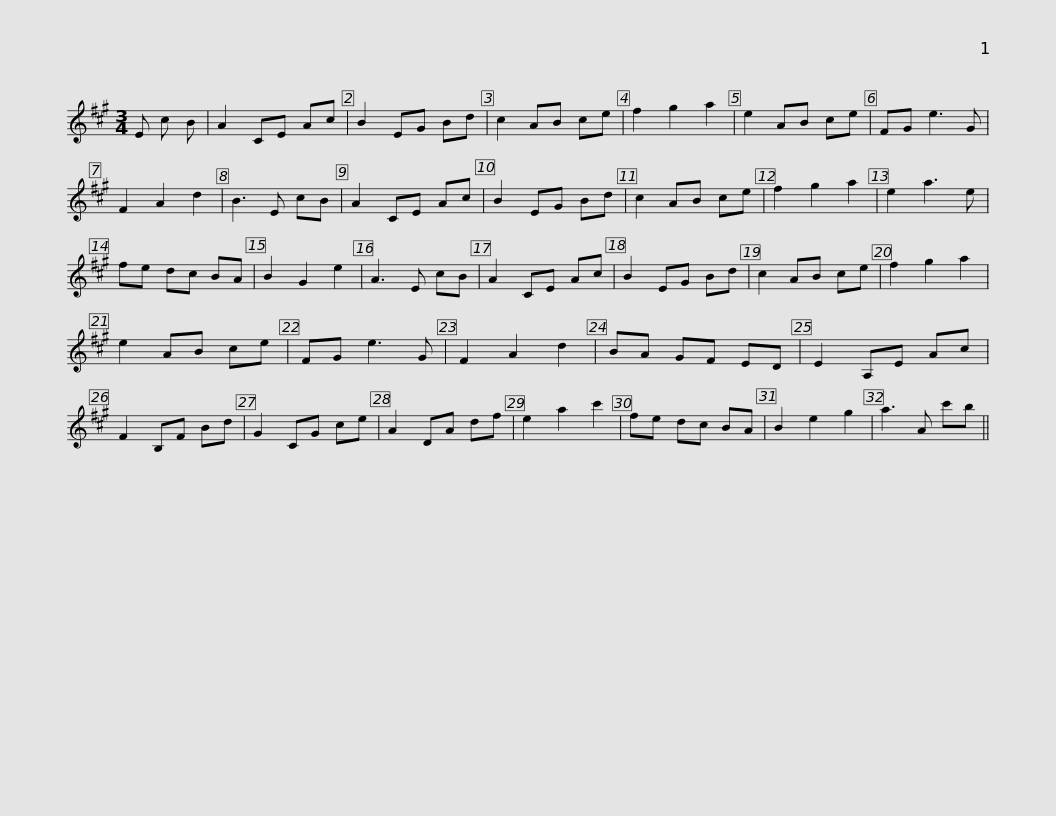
X:1
L:1/8
M:3/4
I:linebreak $
K:A
V:1 treble
V:1
 E c B | A2 CE Ac | B2 EG Bd | c2 AB ce | f2 g2 a2 | %5
 e2 AB ce | FG e3 G | F2 A2 d2 | B3 E cB |$ A2 CE Ac | %10
 B2 EG Bd | c2 AB ce | f2 g2 a2 | e2 a3 e | fe dc BA | %15
 B2 G2 e2 | A3 E cB | A2 CE Ac |$ B2 EG Bd | c2 AB ce | %20
 f2 g2 a2 | e2 AB ce | FG e3 G | F2 A2 d2 | BA GF ED | %25
 E2 A,E Ac | F2 B,F Bd |$ G2 CG ce | A2 DA df | e2 a2 c'2 | %30
 fe dc BA | B2 e2 g2 | a3 A c'b || %33
